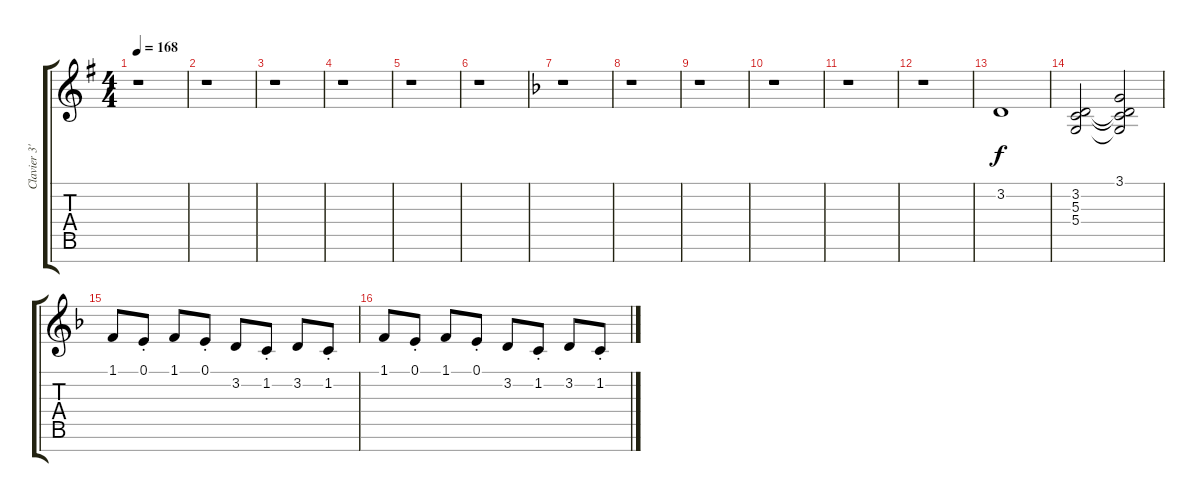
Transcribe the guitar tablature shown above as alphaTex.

\track ("Clavier 3'" "Clavier 3'") {instrument stringensemble1}
\staff {score tabs}
\tuning (E4 B3 G3 D3 A2 E2 B1) {hide}
\ts (4 4)
\tempo 168
\clef g2
\ks g
r.1{dy f} |
r.1 |
r.1 |
r.1 |
r.1 |
r.1 |
\ks f
r.1 |
r.1 |
r.1 |
r.1 |
r.1 |
r.1 |
3.2.1 |
(3.2 5.3 5.4).2 (3.1 3.2{t} 5.3{t} 5.4{t}).2 |
1.1.8 0.1{st}.8 1.1.8 0.1{st}.8 3.2.8 1.2{st}.8 3.2.8 1.2{st}.8 |
1.1.8 0.1{st}.8 1.1.8 0.1{st}.8 3.2.8 1.2{st}.8 3.2.8 1.2{st}.8
